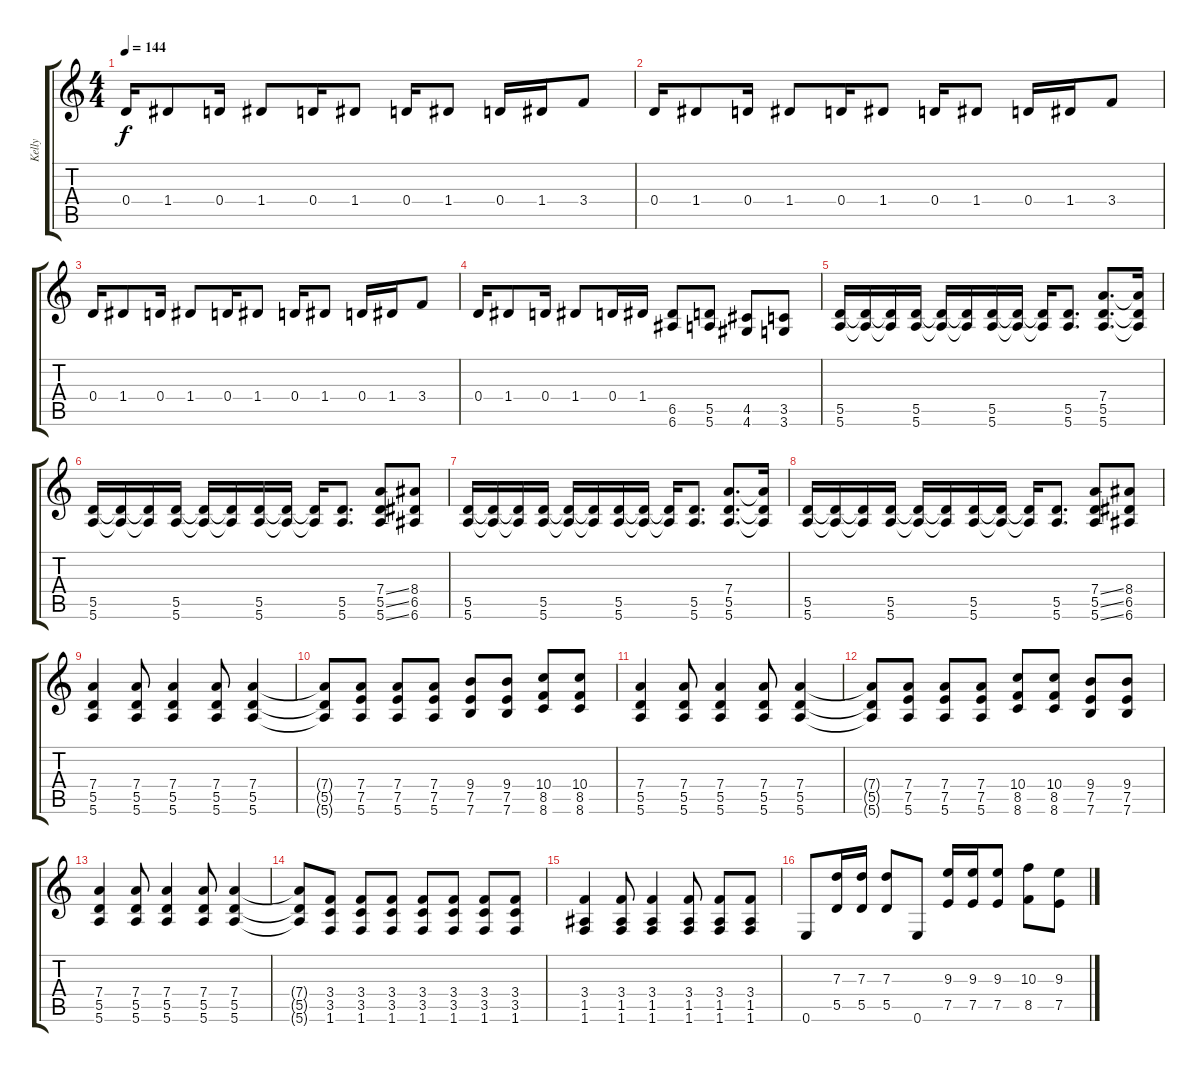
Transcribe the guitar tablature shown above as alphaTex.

\track ("Kelly" "Kelly") {instrument overdrivenguitar}
\staff {score tabs}
\tuning (E4 B3 G3 D3 A2 E2) {hide}
\ts (4 4)
\tempo 144
\clef g2
\ks c
0.4.16{dy f volume 13 balance 0 instrument overdrivenguitar} 1.4.8 0.4.16 1.4.8 0.4.16 1.4.8 0.4.16 1.4.8 0.4.16 1.4.16 3.4.8 |
0.4.16 1.4.8 0.4.16 1.4.8 0.4.16 1.4.8 0.4.16 1.4.8 0.4.16 1.4.16 3.4.8 |
0.4.16{volume 13 balance 16 instrument overdrivenguitar} 1.4.8 0.4.16 1.4.8 0.4.16 1.4.8 0.4.16 1.4.8 0.4.16 1.4.16 3.4.8 |
0.4.16 1.4.8 0.4.16 1.4.8 0.4.16 1.4.16 (6.5 6.6).8{volume 13 balance 8 instrument overdrivenguitar} (5.5 5.6).8 (4.5 4.6).8 (3.5 3.6).8 |
(5.5 5.6).16 (5.5{t} 5.6{t}).16 (5.5{t} 5.6{t}).16 (5.5 5.6).16 (5.5{t} 5.6{t}).16 (5.5{t} 5.6{t}).16 (5.5 5.6).16 (5.5{t} 5.6{t}).16 (5.5{t} 5.6{t}).16 (5.5 5.6).8{d} (7.4 5.5 5.6).8{d} (7.4{t} 5.5{t} 5.6{t}).16 |
(5.5 5.6).16 (5.5{t} 5.6{t}).16 (5.5{t} 5.6{t}).16 (5.5 5.6).16 (5.5{t} 5.6{t}).16 (5.5{t} 5.6{t}).16 (5.5 5.6).16 (5.5{t} 5.6{t}).16 (5.5{t} 5.6{t}).16 (5.5 5.6).8{d} (7.4{ss} 5.5{ss} 5.6{ss}).8 (8.4 6.5 6.6).8 |
(5.5 5.6).16 (5.5{t} 5.6{t}).16 (5.5{t} 5.6{t}).16 (5.5 5.6).16 (5.5{t} 5.6{t}).16 (5.5{t} 5.6{t}).16 (5.5 5.6).16 (5.5{t} 5.6{t}).16 (5.5{t} 5.6{t}).16 (5.5 5.6).8{d} (7.4 5.5 5.6).8{d} (7.4{t} 5.5{t} 5.6{t}).16 |
(5.5 5.6).16 (5.5{t} 5.6{t}).16 (5.5{t} 5.6{t}).16 (5.5 5.6).16 (5.5{t} 5.6{t}).16 (5.5{t} 5.6{t}).16 (5.5 5.6).16 (5.5{t} 5.6{t}).16 (5.5{t} 5.6{t}).16 (5.5 5.6).8{d} (7.4{ss} 5.5{ss} 5.6{ss}).8 (8.4 6.5 6.6).8 |
(7.4 5.5 5.6).4 (7.4 5.5 5.6).8 (7.4 5.5 5.6).4 (7.4 5.5 5.6).8 (7.4 5.5 5.6).4 |
(7.4{t} 5.5{t} 5.6{t}).8 (7.4 7.5 5.6).8 (7.4 7.5 5.6).8 (7.4 7.5 5.6).8 (9.4 7.5 7.6).8 (9.4 7.5 7.6).8 (10.4 8.5 8.6).8 (10.4 8.5 8.6).8 |
(7.4 5.5 5.6).4 (7.4 5.5 5.6).8 (7.4 5.5 5.6).4 (7.4 5.5 5.6).8 (7.4 5.5 5.6).4 |
(7.4{t} 5.5{t} 5.6{t}).8 (7.4 7.5 5.6).8 (7.4 7.5 5.6).8 (7.4 7.5 5.6).8 (10.4 8.5 8.6).8 (10.4 8.5 8.6).8 (9.4 7.5 7.6).8 (9.4 7.5 7.6).8 |
(7.4 5.5 5.6).4 (7.4 5.5 5.6).8 (7.4 5.5 5.6).4 (7.4 5.5 5.6).8 (7.4 5.5 5.6).4 |
(7.4{t} 5.5{t} 5.6{t}).8 (3.4 3.5 1.6).8 (3.4 3.5 1.6).8 (3.4 3.5 1.6).8 (3.4 3.5 1.6).8 (3.4 3.5 1.6).8 (3.4 3.5 1.6).8 (3.4 3.5 1.6).8 |
(3.4 1.5 1.6).4 (3.4 1.5 1.6).8 (3.4 1.5 1.6).4 (3.4 1.5 1.6).8 (3.4 1.5 1.6).8 (3.4 1.5 1.6).8 |
0.6.8 (7.3 5.5).16 (7.3 5.5).16 (7.3 5.5).8 0.6.8 (9.3 7.5).16 (9.3 7.5).16 (9.3 7.5).8 (10.3 8.5).8 (9.3 7.5).8
